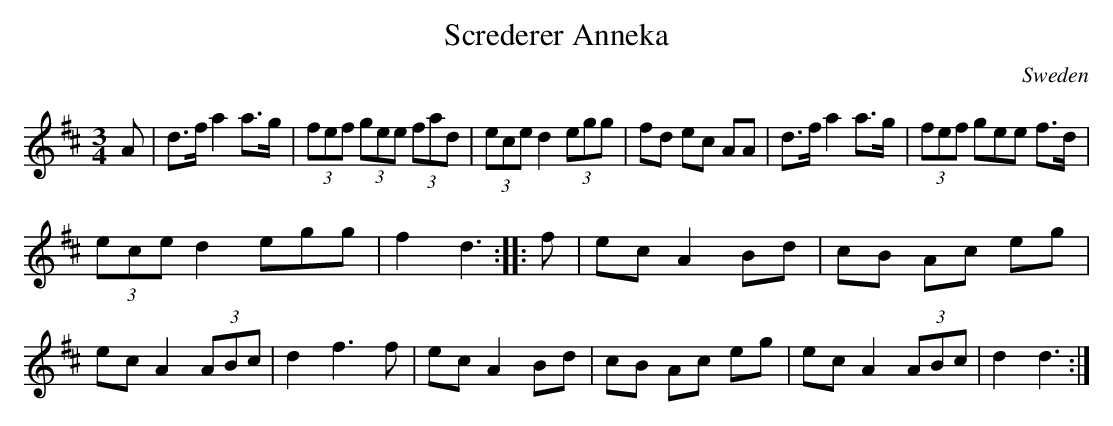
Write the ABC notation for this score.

X:1
T:Screderer Anneka
M:3/4
O:Sweden
K:D
A|\
d>f a2 a>g | (3fef (3gee (3fad | \
(3ece d2 (3egg | fd ec AA |\
d>f a2 a>g | (3fef gee f>d |
(3ece d2 egg | f2d3 :: \
f| \
ec A2 Bd | cB Ac eg |
ec A2 (3ABc | d2 f3 f | \
ec A2 Bd | cB Ac eg | \
ec A2 (3ABc | d2 d3:|
